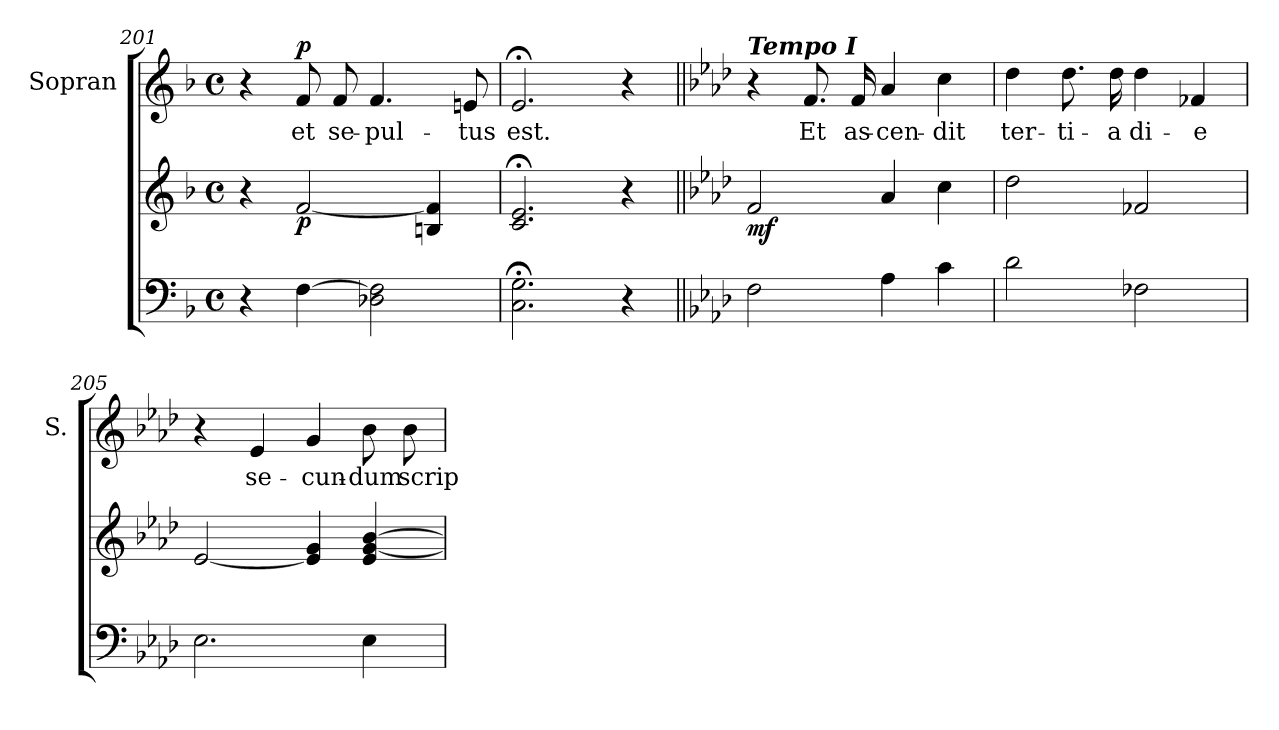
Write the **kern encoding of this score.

**kern	**kern	**dynam	**kern	**text	**dynam
*part2	*part2	*part2	*part1	*part1	*part1
*staff3	*staff2	*staff2/3	*staff1	*staff1	*staff1
*	*	*	*I"Sopran	*	*
*	*	*	*I'S.	*	*
!!LO:PB:g=z
*clefF4	*clefG2	*	*clefG2	*	*
*k[b-]	*k[b-]	*	*k[b-]	*	*
*F:	*F:	*	*F:	*	*
*M4/4	*M4/4	*	*M4/4	*	*
*met(c)	*met(c)	*	*met(c)	*	*
=201	=201	=201	=201	=201	=201
4r	4r	.	4r	.	.
!	!	!LO:DY:b	!	!LO:LY:b	!LO:DY:a
[4F\	[>2f/	p	8f/	et	p
!	!	!	!	!LO:LY:b	!
.	.	.	8f/	se-	.
!	!	!	!	!LO:LY:b	!
2D-X\ 2F\]	.	.	4.f/	-pul-	.
.	4Bn/ 4f/]	.	.	.	.
!	!	!	!	!LO:LY:b	!
.	.	.	8en/	-tus	.
=202	=202	=202	=202	=202	=202
!	!	!	!	!LO:LY:b	!
2.C\; 2.G\;	2.c/;< 2.e/;<	.	2.e;</	est.	.
4r	4r	.	4r	.	.
=203||	=203||	=203||	=203||	=203||	=203||
*k[b-e-a-d-]	*k[b-e-a-d-]	*	*k[b-e-a-d-]	*	*
*A-:	*A-:	*	*A-:	*	*
!	!	!	!LO:TX:a:Bi:t=Tempo I	!	!
!	!	!LO:DY:b	!	!	!
2F\	2f/	mf	4r	.	.
!	!	!	!	!LO:LY:b	!
.	.	.	8.f/	Et	.
!	!	!	!	!LO:LY:b	!
.	.	.	16f/	as-	.
!	!	!	!	!LO:LY:b	!
4A-\	4a-/	.	4a-/	-cen-	.
!	!	!	!	!LO:LY:b	!
4c\	4cc\	.	4cc\	-dit	.
=204	=204	=204	=204	=204	=204
!	!	!	!	!LO:LY:b	!
2d-\	2dd-\	.	4dd-\	ter-	.
!	!	!	!	!LO:LY:b	!
.	.	.	8.dd-\	-ti-	.
!	!	!	!	!LO:LY:b	!
.	.	.	16dd-\	-a	.
!	!	!	!	!LO:LY:b	!
2F-X\	2f-X/	.	4dd-\	di-	.
!	!	!	!	!LO:LY:b	!
.	.	.	4f-X/	-e	.
=205	=205	=205	=205	=205	=205
2.E-\	[2e-/	.	4r	.	.
!	!	!	!	!LO:LY:b	!
.	.	.	4e-/	se-	.
!	!	!	!	!LO:LY:b	!
.	4e-/] 4g/	.	4g/	-cun-	.
!	!	!	!	!LO:LY:b	!
4E-\	4e-/ [4g/ [4b-/	.	8b-\	-dum	.
!	!	!	!	!LO:LY:b	!
.	.	.	8b-\	scrip-	.
=	=	=	=	=	=
*-	*-	*-	*-	*-	*-
